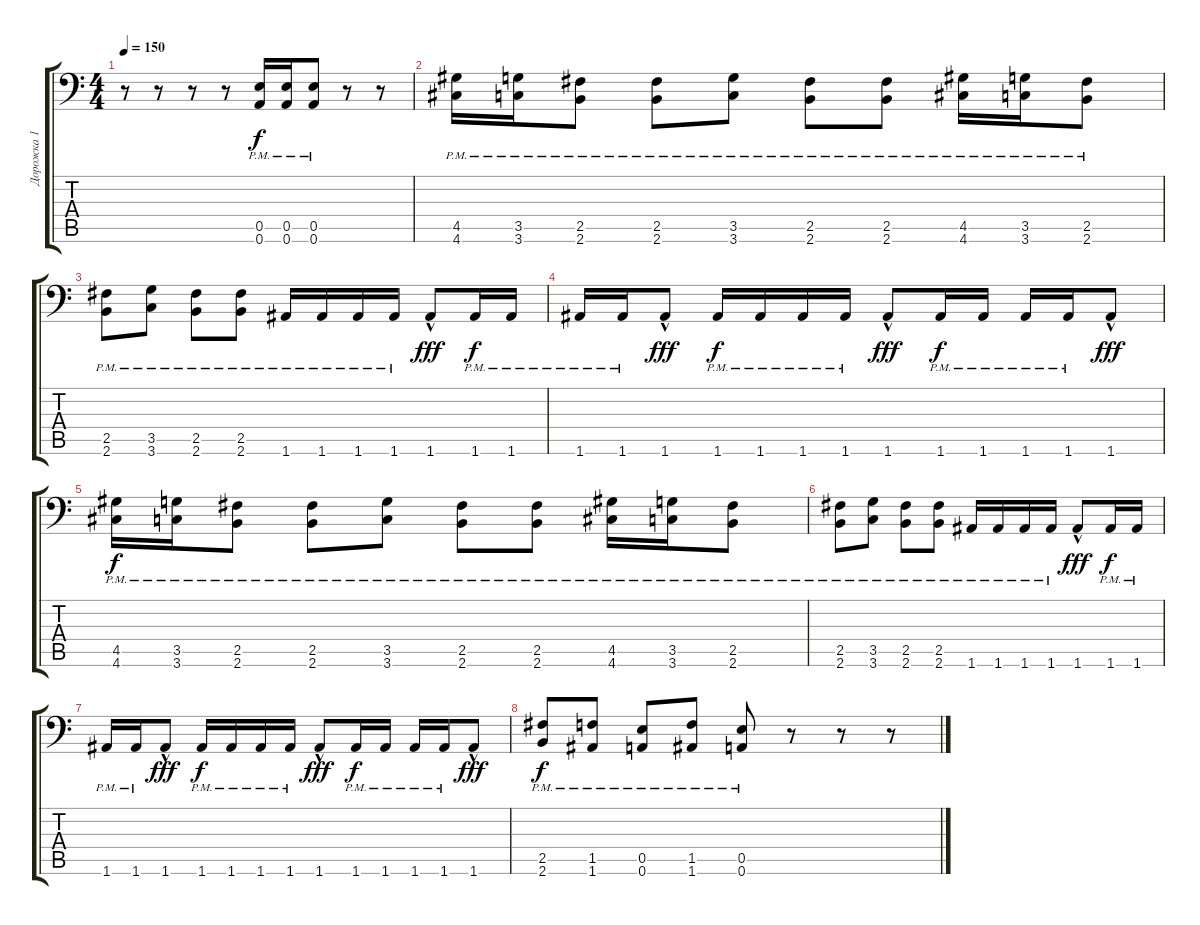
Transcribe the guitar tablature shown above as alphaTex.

\track ("Дорожка 1" "Дорожка 1") {instrument overdrivenguitar}
\staff {score tabs}
\tuning (B3 Gb3 D3 A2 E2 A1) {hide}
\ts (4 4)
\tempo 150
\clef f4
\ks c
r.8{dy f} r.8 r.8 r.8 (0.5{pm} 0.6{pm}).16 (0.5{pm} 0.6{pm}).16 (0.5{pm} 0.6{pm}).8 r.8 r.8 |
(4.5{pm} 4.6{pm}).16 (3.5{pm} 3.6{pm}).16 (2.5{pm} 2.6{pm}).8 (2.5{pm} 2.6{pm}).8 (3.5{pm} 3.6{pm}).8 (2.5{pm} 2.6{pm}).8 (2.5{pm} 2.6{pm}).8 (4.5{pm} 4.6{pm}).16 (3.5{pm} 3.6{pm}).16 (2.5{pm} 2.6{pm}).8 |
(2.5{pm} 2.6{pm}).8 (3.5{pm} 3.6{pm}).8 (2.5{pm} 2.6{pm}).8 (2.5{pm} 2.6{pm}).8 1.6{pm}.16 1.6{pm}.16 1.6{pm}.16 1.6{pm}.16 1.6{hac}.8{dy fff} 1.6{pm}.16{dy f} 1.6{pm}.16 |
1.6{pm}.16 1.6{pm}.16 1.6{hac}.8{dy fff} 1.6{pm}.16{dy f} 1.6{pm}.16 1.6{pm}.16 1.6{pm}.16 1.6{hac}.8{dy fff} 1.6{pm}.16{dy f} 1.6{pm}.16 1.6{pm}.16 1.6{pm}.16 1.6{hac}.8{dy fff} |
(4.5{pm} 4.6{pm}).16{dy f} (3.5{pm} 3.6{pm}).16 (2.5{pm} 2.6{pm}).8 (2.5{pm} 2.6{pm}).8 (3.5{pm} 3.6{pm}).8 (2.5{pm} 2.6{pm}).8 (2.5{pm} 2.6{pm}).8 (4.5{pm} 4.6{pm}).16 (3.5{pm} 3.6{pm}).16 (2.5{pm} 2.6{pm}).8 |
(2.5{pm} 2.6{pm}).8 (3.5{pm} 3.6{pm}).8 (2.5{pm} 2.6{pm}).8 (2.5{pm} 2.6{pm}).8 1.6{pm}.16 1.6{pm}.16 1.6{pm}.16 1.6{pm}.16 1.6{hac}.8{dy fff} 1.6{pm}.16{dy f} 1.6{pm}.16 |
1.6{pm}.16 1.6{pm}.16 1.6{hac}.8{dy fff} 1.6{pm}.16{dy f} 1.6{pm}.16 1.6{pm}.16 1.6{pm}.16 1.6{hac}.8{dy fff} 1.6{pm}.16{dy f} 1.6{pm}.16 1.6{pm}.16 1.6{pm}.16 1.6{hac}.8{dy fff} |
(2.5{pm} 2.6{pm}).8{dy f} (1.5{pm} 1.6{pm}).8 (0.5{pm} 0.6{pm}).8 (1.5{pm} 1.6{pm}).8 (0.5{pm} 0.6{pm}).8 r.8 r.8 r.8
